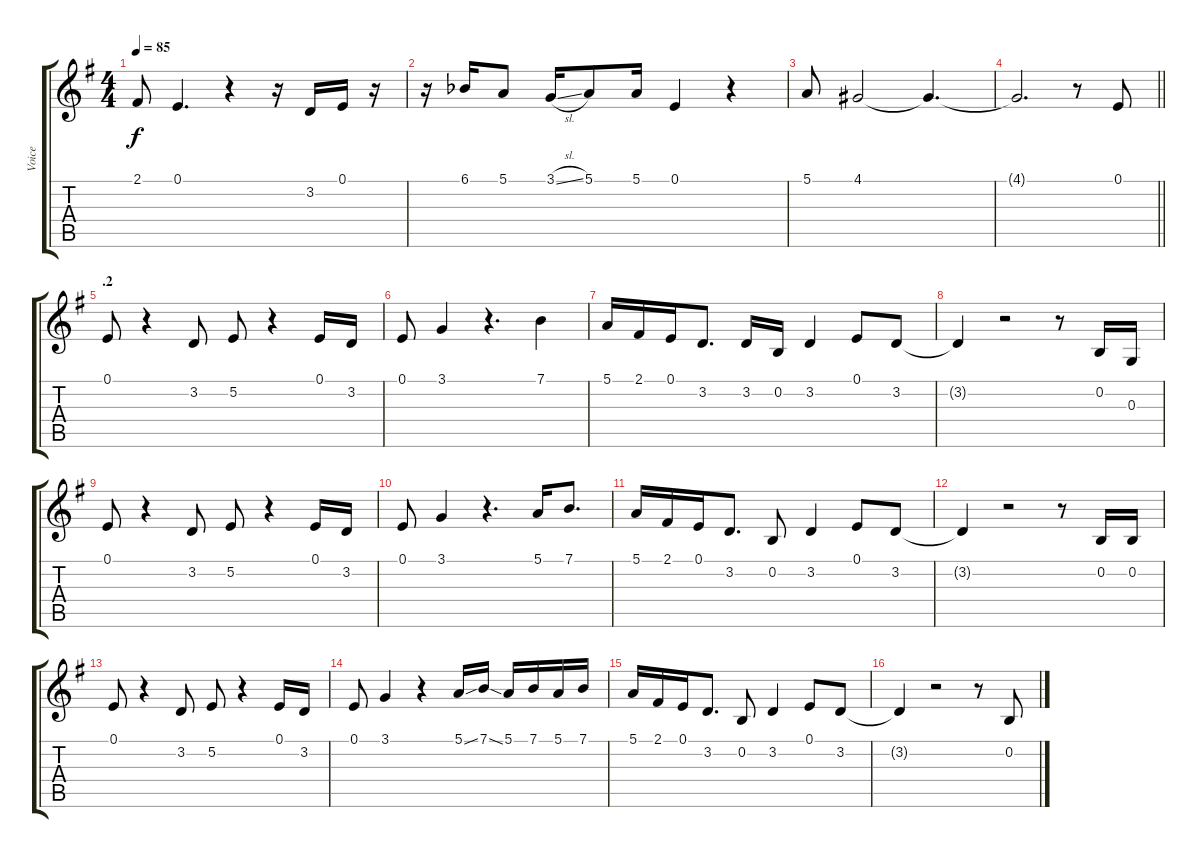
\track ("Voice" "Voice") {instrument flute}
\staff {score tabs}
\tuning (E4 B3 G3 D3 A2 E2) {hide}
\ts (4 4)
\tempo 85
\clef g2
\ks g
2.1{t}.8{dy f} 0.1.4{d} r.4 r.16 3.2.16 0.1.16 r.16 |
r.16 6.1{acc b}.16 5.1.8 3.1{sl}.16 5.1.8 5.1.16 0.1.4 r.4 |
5.1.8 4.1.2 4.1{t}.4{d} |
\barLineRight lightlight
4.1{t}.2{d} r.8 0.1.8 |
\section ("" ".2")
0.1.8 r.4 3.2.8 5.2.8 r.4 0.1.16 3.2.16 |
0.1.8 3.1.4 r.4{d} 7.1.4 |
5.1.16 2.1.16 0.1.16 3.2.8{d} 3.2.16 0.2.16 3.2.4 0.1.8 3.2.8 |
3.2{t}.4 r.2 r.8 0.2.16 0.3.16 |
0.1.8 r.4 3.2.8 5.2.8 r.4 0.1.16 3.2.16 |
0.1.8 3.1.4 r.4{d} 5.1.16 7.1.8{d} |
5.1.16 2.1.16 0.1.16 3.2.8{d} 0.2.8 3.2.4 0.1.8 3.2.8 |
3.2{t}.4 r.2 r.8 0.2.16 0.2.16 |
0.1.8 r.4 3.2.8 5.2.8 r.4 0.1.16 3.2.16 |
0.1.8 3.1.4 r.4 5.1{ss}.16 7.1{ss}.16 5.1.16 7.1.16 5.1.16 7.1.16 |
5.1.16 2.1.16 0.1.16 3.2.8{d} 0.2.8 3.2.4 0.1.8 3.2.8 |
3.2{t}.4 r.2 r.8 0.2.8
